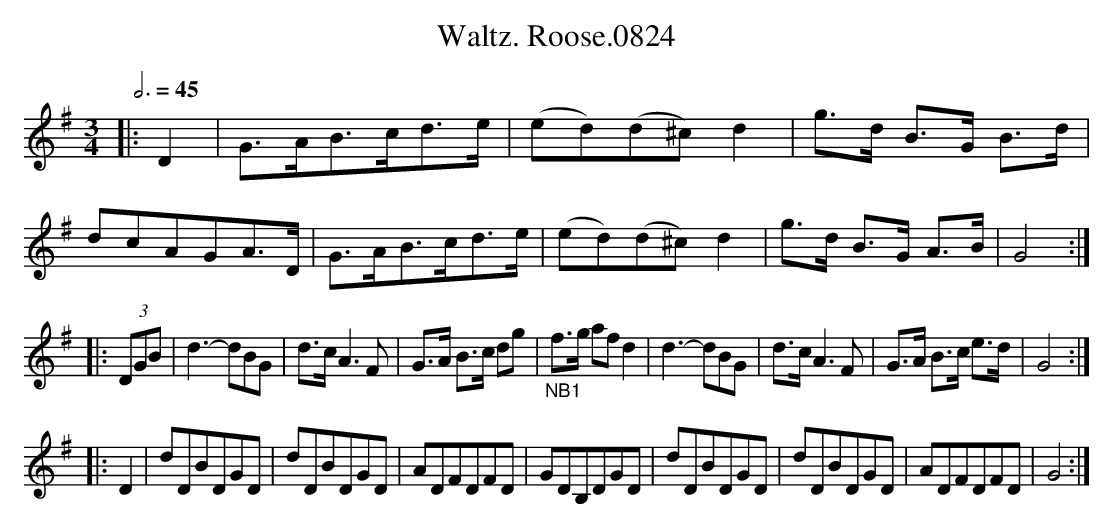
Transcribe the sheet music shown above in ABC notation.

X:1
T:Waltz. Roose.0824
M:3/4
Q:3/4=45
L:1/8
K:G
|: D2 | G>AB>cd>e | (ed)(d^c) d2 | g>d B>G B>d | dcAGA>D | \\
G>AB>cd>e | (ed)(d^c) d2 | g>d B>G A>B | G4 :|
|: (3DGB | d3- dBG | d>c A3F | G>A B>c dg | "_NB1"f>g af d2 | \\
d3- dBG | d>c A3F | G>A B>c e>d | G4 :|
|: D2 | dDBDGD | dDBDGD | ADFDFD | GDB,DGD | \\
dDBDGD | dDBDGD | ADFDFD | G4 :|
